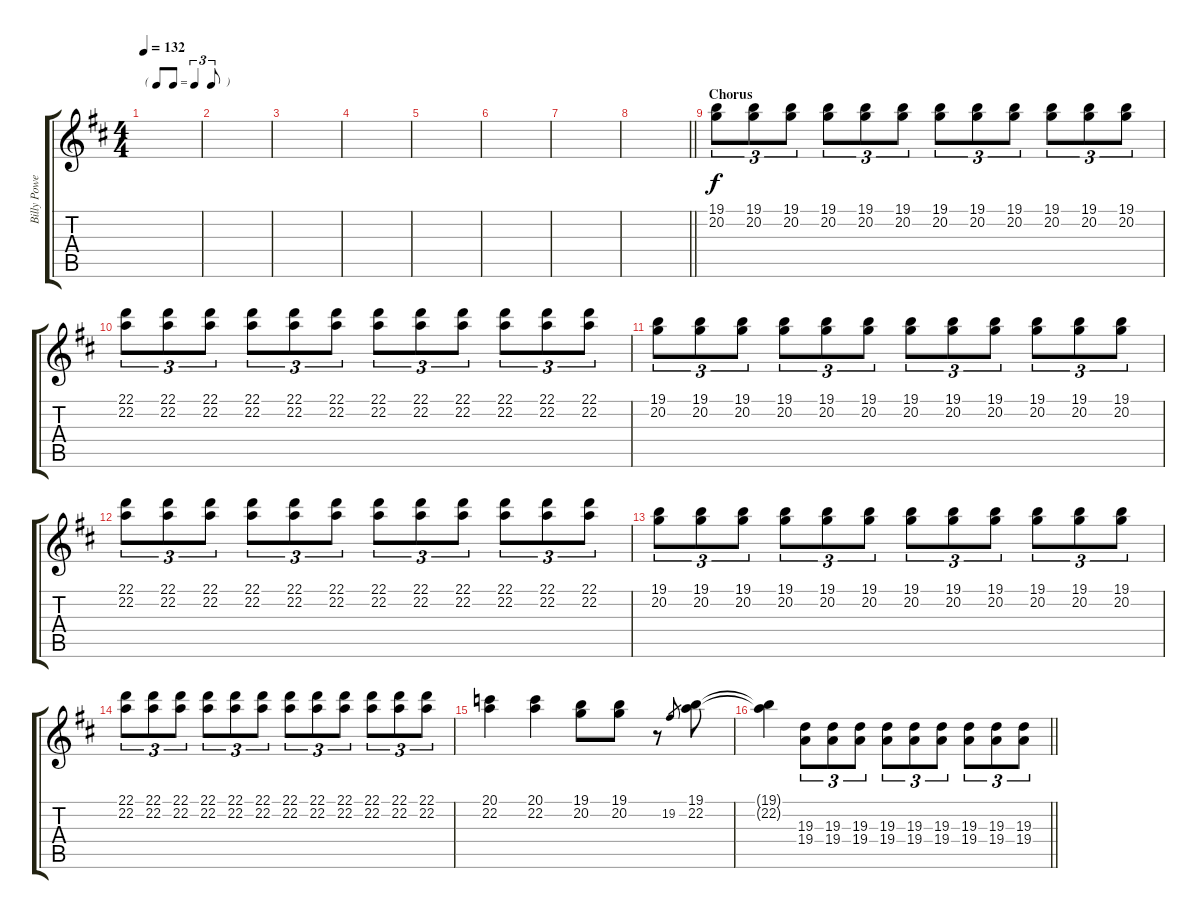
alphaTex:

\track ("Billy Powell - Piano (RH)" "Billy Powe") {instrument acousticgrandpiano}
\staff {score tabs}
\tuning (E4 B3 G3 D3 A2 E2) {hide}
\ts (4 4)
\tf triplet8th
\tempo 132
\clef g2
\ks d
|
|
|
|
|
|
|
\barLineRight lightlight
|
\section ("" "Chorus")
(19.1 20.2).8{tu (3 2)} (19.1 20.2).8{tu (3 2)} (19.1 20.2).8{tu (3 2)} (19.1 20.2).8{tu (3 2)} (19.1 20.2).8{tu (3 2)} (19.1 20.2).8{tu (3 2)} (19.1 20.2).8{tu (3 2)} (19.1 20.2).8{tu (3 2)} (19.1 20.2).8{tu (3 2)} (19.1 20.2).8{tu (3 2)} (19.1 20.2).8{tu (3 2)} (19.1 20.2).8{tu (3 2)} |
(22.1 22.2).8{tu (3 2)} (22.1 22.2).8{tu (3 2)} (22.1 22.2).8{tu (3 2)} (22.1 22.2).8{tu (3 2)} (22.1 22.2).8{tu (3 2)} (22.1 22.2).8{tu (3 2)} (22.1 22.2).8{tu (3 2)} (22.1 22.2).8{tu (3 2)} (22.1 22.2).8{tu (3 2)} (22.1 22.2).8{tu (3 2)} (22.1 22.2).8{tu (3 2)} (22.1 22.2).8{tu (3 2)} |
(19.1 20.2).8{tu (3 2)} (19.1 20.2).8{tu (3 2)} (19.1 20.2).8{tu (3 2)} (19.1 20.2).8{tu (3 2)} (19.1 20.2).8{tu (3 2)} (19.1 20.2).8{tu (3 2)} (19.1 20.2).8{tu (3 2)} (19.1 20.2).8{tu (3 2)} (19.1 20.2).8{tu (3 2)} (19.1 20.2).8{tu (3 2)} (19.1 20.2).8{tu (3 2)} (19.1 20.2).8{tu (3 2)} |
(22.1 22.2).8{tu (3 2)} (22.1 22.2).8{tu (3 2)} (22.1 22.2).8{tu (3 2)} (22.1 22.2).8{tu (3 2)} (22.1 22.2).8{tu (3 2)} (22.1 22.2).8{tu (3 2)} (22.1 22.2).8{tu (3 2)} (22.1 22.2).8{tu (3 2)} (22.1 22.2).8{tu (3 2)} (22.1 22.2).8{tu (3 2)} (22.1 22.2).8{tu (3 2)} (22.1 22.2).8{tu (3 2)} |
(19.1 20.2).8{tu (3 2)} (19.1 20.2).8{tu (3 2)} (19.1 20.2).8{tu (3 2)} (19.1 20.2).8{tu (3 2)} (19.1 20.2).8{tu (3 2)} (19.1 20.2).8{tu (3 2)} (19.1 20.2).8{tu (3 2)} (19.1 20.2).8{tu (3 2)} (19.1 20.2).8{tu (3 2)} (19.1 20.2).8{tu (3 2)} (19.1 20.2).8{tu (3 2)} (19.1 20.2).8{tu (3 2)} |
(22.1 22.2).8{tu (3 2)} (22.1 22.2).8{tu (3 2)} (22.1 22.2).8{tu (3 2)} (22.1 22.2).8{tu (3 2)} (22.1 22.2).8{tu (3 2)} (22.1 22.2).8{tu (3 2)} (22.1 22.2).8{tu (3 2)} (22.1 22.2).8{tu (3 2)} (22.1 22.2).8{tu (3 2)} (22.1 22.2).8{tu (3 2)} (22.1 22.2).8{tu (3 2)} (22.1 22.2).8{tu (3 2)} |
(20.1 22.2).4 (20.1 22.2).4 (19.1 20.2).8 (19.1 20.2).8 r.8 19.2.8{gr} (19.1 22.2).8 |
\barLineRight lightlight
(19.1{t} 22.2{t}).4 (19.3 19.4).8{tu (3 2)} (19.3 19.4).8{tu (3 2)} (19.3 19.4).8{tu (3 2)} (19.3 19.4).8{tu (3 2)} (19.3 19.4).8{tu (3 2)} (19.3 19.4).8{tu (3 2)} (19.3 19.4).8{tu (3 2)} (19.3 19.4).8{tu (3 2)} (19.3 19.4).8{tu (3 2)}
